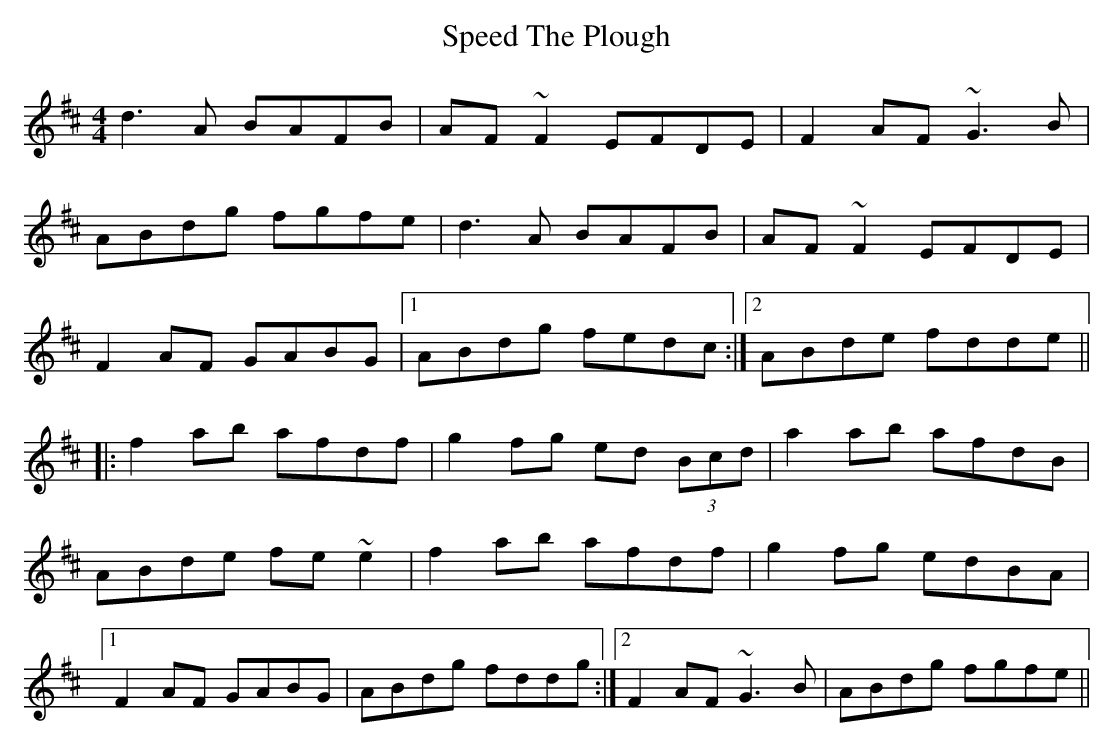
X:1
T: Speed The Plough
M: 4/4
L: 1/8
K:Dmaj
d3A BAFB|AF~F2 EFDE|F2AF ~G3B|
ABdg fgfe|d3A BAFB|AF~F2 EFDE|
F2AF GABG|1ABdg fedc:|2ABde fdde||
|:f2ab afdf|g2fg ed (3Bcd|a2ab afdB|
ABde fe~e2|f2ab afdf|g2fg edBA|
[1F2AF GABG|ABdg fddg:|2F2AF ~G3B|ABdg fgfe||
